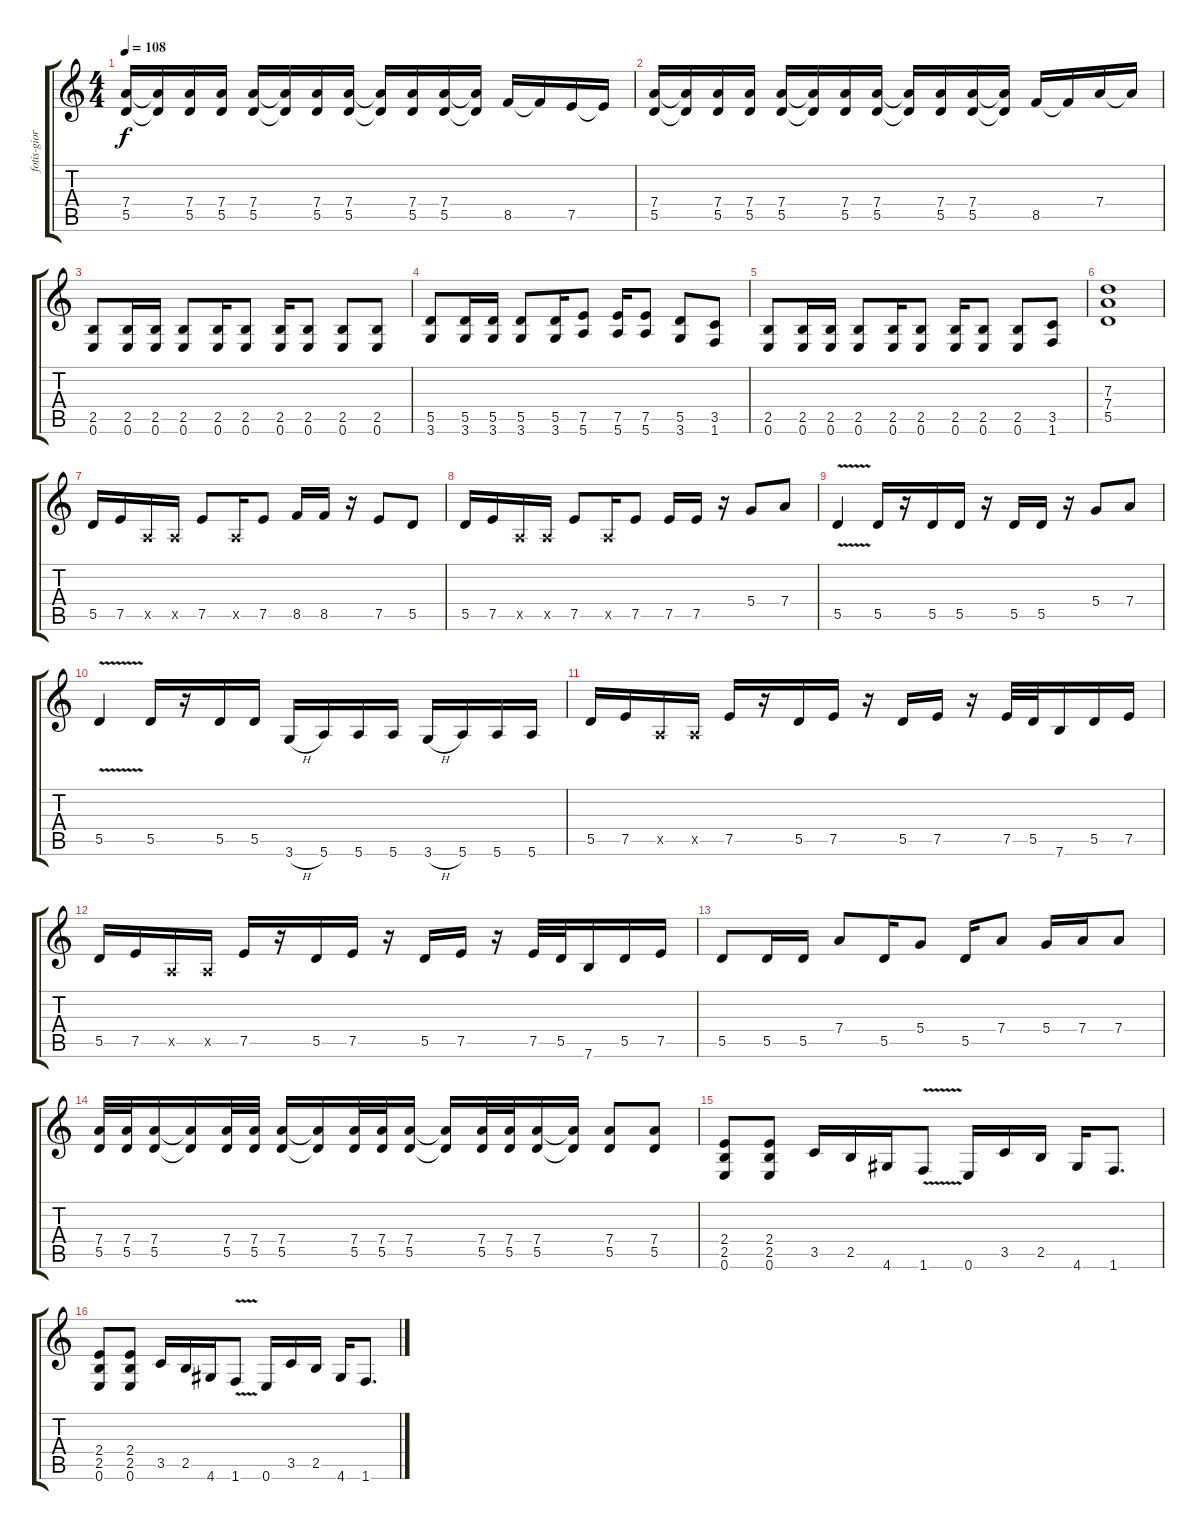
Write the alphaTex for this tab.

\track ("fotis-giorgos" "fotis-gior") {instrument overdrivenguitar}
\staff {score tabs}
\tuning (E4 B3 G3 D3 A2 E2) {hide}
\ts (4 4)
\tempo 108
\clef g2
\ks c
(7.4 5.5).16{dy f} (7.4{t} 5.5{t}).16 (7.4 5.5).16 (7.4 5.5).16 (7.4 5.5).16 (7.4{t} 5.5{t}).16 (7.4 5.5).16 (7.4 5.5).16 (7.4{t} 5.5{t}).16 (7.4 5.5).16 (7.4 5.5).16 (7.4{t} 5.5{t}).16 8.5.16 8.5{t}.16 7.5.16 7.5{t}.16 |
(7.4 5.5).16 (7.4{t} 5.5{t}).16 (7.4 5.5).16 (7.4 5.5).16 (7.4 5.5).16 (7.4{t} 5.5{t}).16 (7.4 5.5).16 (7.4 5.5).16 (7.4{t} 5.5{t}).16 (7.4 5.5).16 (7.4 5.5).16 (7.4{t} 5.5{t}).16 8.5.16 8.5{t}.16 7.4.16 7.4{t}.16 |
(2.5 0.6).8 (2.5 0.6).16 (2.5 0.6).16 (2.5 0.6).8 (2.5 0.6).16 (2.5 0.6).8 (2.5 0.6).16 (2.5 0.6).8 (2.5 0.6).8 (2.5 0.6).8 |
(5.5 3.6).8 (5.5 3.6).16 (5.5 3.6).16 (5.5 3.6).8 (5.5 3.6).16 (7.5 5.6).8 (7.5 5.6).16 (7.5 5.6).8 (5.5 3.6).8 (3.5 1.6).8 |
(2.5 0.6).8 (2.5 0.6).16 (2.5 0.6).16 (2.5 0.6).8 (2.5 0.6).16 (2.5 0.6).8 (2.5 0.6).16 (2.5 0.6).8 (2.5 0.6).8 (3.5 1.6).8 |
(7.3 7.4 5.5).1 |
5.5.16 7.5.16 0.5{x}.16 0.5{x}.16 7.5.8 0.5{x}.16 7.5.8 8.5.16 8.5.16 r.16 7.5.8 5.5.8 |
5.5.16 7.5.16 0.5{x}.16 0.5{x}.16 7.5.8 0.5{x}.16 7.5.8 7.5.16 7.5.16 r.16 5.4.8 7.4.8 |
5.5{v}.4 5.5.16 r.16 5.5.16 5.5.16 r.16 5.5.16 5.5.16 r.16 5.4.8 7.4.8 |
5.5{v}.4 5.5.16 r.16 5.5.16 5.5.16 3.6{h}.16 5.6.16 5.6.16 5.6.16 3.6{h}.16 5.6.16 5.6.16 5.6.16 |
5.5.16 7.5.16 0.5{x}.16 0.5{x}.16 7.5.16 r.16 5.5.16 7.5.16 r.16 5.5.16 7.5.16 r.16 7.5.32 5.5.32 7.6.16 5.5.16 7.5.16 |
5.5.16 7.5.16 0.5{x}.16 0.5{x}.16 7.5.16 r.16 5.5.16 7.5.16 r.16 5.5.16 7.5.16 r.16 7.5.32 5.5.32 7.6.16 5.5.16 7.5.16 |
5.5.8 5.5.16 5.5.16 7.4.8 5.5.16 5.4.8 5.5.16 7.4.8 5.4.16 7.4.16 7.4.8 |
(7.4 5.5).32 (7.4 5.5).32 (7.4 5.5).16 (7.4{t} 5.5{t}).16 (7.4 5.5).32 (7.4 5.5).32 (7.4 5.5).16 (7.4{t} 5.5{t}).16 (7.4 5.5).32 (7.4 5.5).32 (7.4 5.5).16 (7.4{t} 5.5{t}).16 (7.4 5.5).32 (7.4 5.5).32 (7.4 5.5).16 (7.4{t} 5.5{t}).16 (7.4 5.5).8 (7.4 5.5).8 |
(2.4 2.5 0.6).8 (2.4 2.5 0.6).8 3.5.16 2.5.16 4.6.16 1.6{v}.8 0.6.16 3.5.16 2.5.16 4.6.16 1.6.8{d} |
(2.4 2.5 0.6).8 (2.4 2.5 0.6).8 3.5.16 2.5.16 4.6.16 1.6{v}.8 0.6.16 3.5.16 2.5.16 4.6.16 1.6.8{d}
